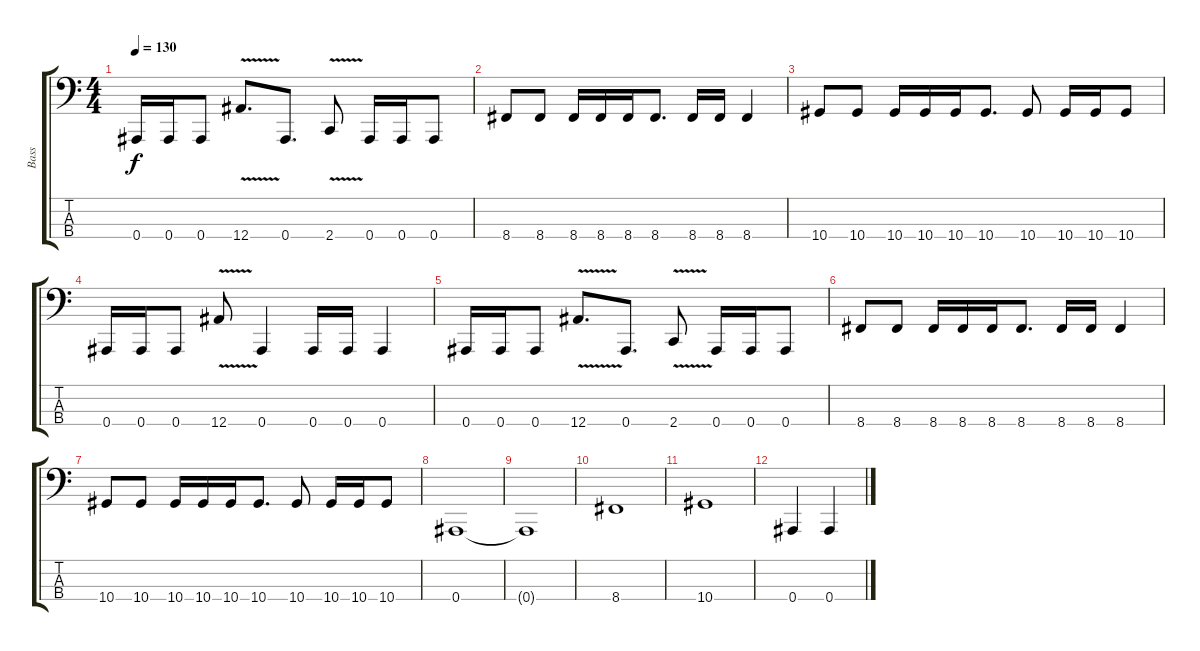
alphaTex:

\track ("Bass" "Bass") {instrument electricbasspick}
\staff {score tabs}
\tuning (Eb2 Bb1 F1 Bb0) {hide}
\ts (4 4)
\tempo 130
\clef f4
\ks c
0.4.16{dy f} 0.4.16 0.4.8 12.4{v}.8{d} 0.4.8{d} 2.4{v}.8 0.4.16 0.4.16 0.4.8 |
8.4.8 8.4.8 8.4.16 8.4.16 8.4.16 8.4.8{d} 8.4.16 8.4.16 8.4.4 |
10.4.8 10.4.8 10.4.16 10.4.16 10.4.16 10.4.8{d} 10.4.8 10.4.16 10.4.16 10.4.8 |
0.4.16 0.4.16 0.4.8 12.4{v}.8 0.4.4 0.4.16 0.4.16 0.4.4 |
0.4.16 0.4.16 0.4.8 12.4{v}.8{d} 0.4.8{d} 2.4{v}.8 0.4.16 0.4.16 0.4.8 |
8.4.8 8.4.8 8.4.16 8.4.16 8.4.16 8.4.8{d} 8.4.16 8.4.16 8.4.4 |
10.4.8 10.4.8 10.4.16 10.4.16 10.4.16 10.4.8{d} 10.4.8 10.4.16 10.4.16 10.4.8 |
0.4.1 |
0.4{t}.1 |
8.4.1 |
10.4.1 |
0.4.4 0.4.4
